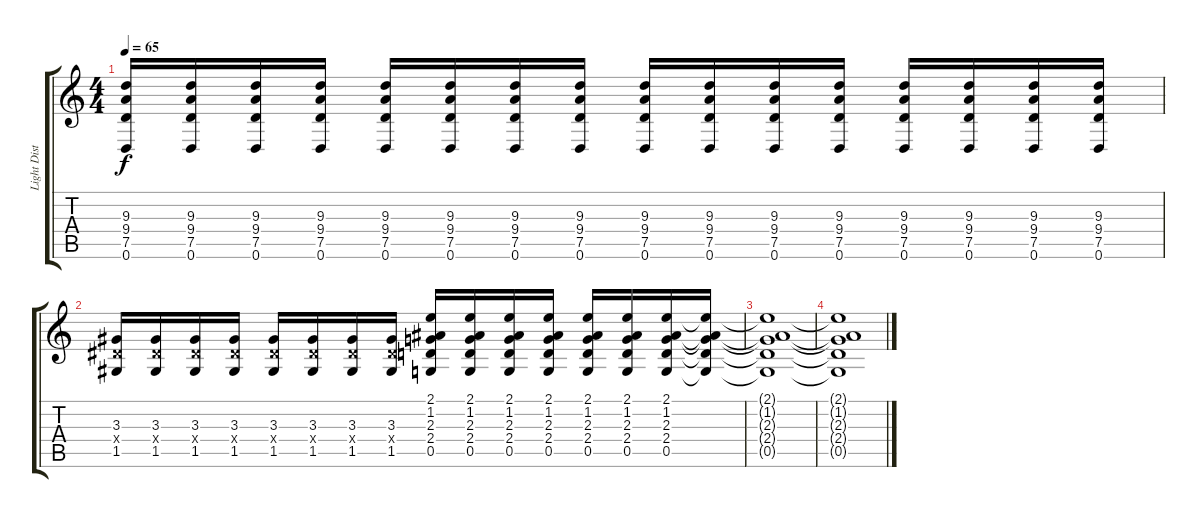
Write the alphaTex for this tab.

\track ("Light Dist Gtr" "Light Dist") {instrument overdrivenguitar}
\staff {score tabs}
\tuning (D4 A3 F3 C3 G2 D2) {hide}
\ts (4 4)
\tempo 65
\clef g2
\ks c
(9.3 9.4 7.5 0.6).16{dy f} (9.3 9.4 7.5 0.6).16 (9.3 9.4 7.5 0.6).16 (9.3 9.4 7.5 0.6).16 (9.3 9.4 7.5 0.6).16 (9.3 9.4 7.5 0.6).16 (9.3 9.4 7.5 0.6).16 (9.3 9.4 7.5 0.6).16 (9.3 9.4 7.5 0.6).16 (9.3 9.4 7.5 0.6).16 (9.3 9.4 7.5 0.6).16 (9.3 9.4 7.5 0.6).16 (9.3 9.4 7.5 0.6).16 (9.3 9.4 7.5 0.6).16 (9.3 9.4 7.5 0.6).16 (9.3 9.4 7.5 0.6).16 |
(3.3 3.4{x} 1.5).16 (3.3 3.4{x} 1.5).16 (3.3 3.4{x} 1.5).16 (3.3 3.4{x} 1.5).16 (3.3 3.4{x} 1.5).16 (3.3 3.4{x} 1.5).16 (3.3 3.4{x} 1.5).16 (3.3 3.4{x} 1.5).16 (2.1 1.2 2.3 2.4 0.5).16 (2.1 1.2 2.3 2.4 0.5).16 (2.1 1.2 2.3 2.4 0.5).16 (2.1 1.2 2.3 2.4 0.5).16 (2.1 1.2 2.3 2.4 0.5).16 (2.1 1.2 2.3 2.4 0.5).16 (2.1 1.2 2.3 2.4 0.5).16 (2.1{t} 1.2{t} 2.3{t} 2.4{t} 0.5{t}).16 |
(2.1{t} 1.2{t} 2.3{t} 2.4{t} 0.5{t}).1 |
(2.1{t} 1.2{t} 2.3{t} 2.4{t} 0.5{t}).1
